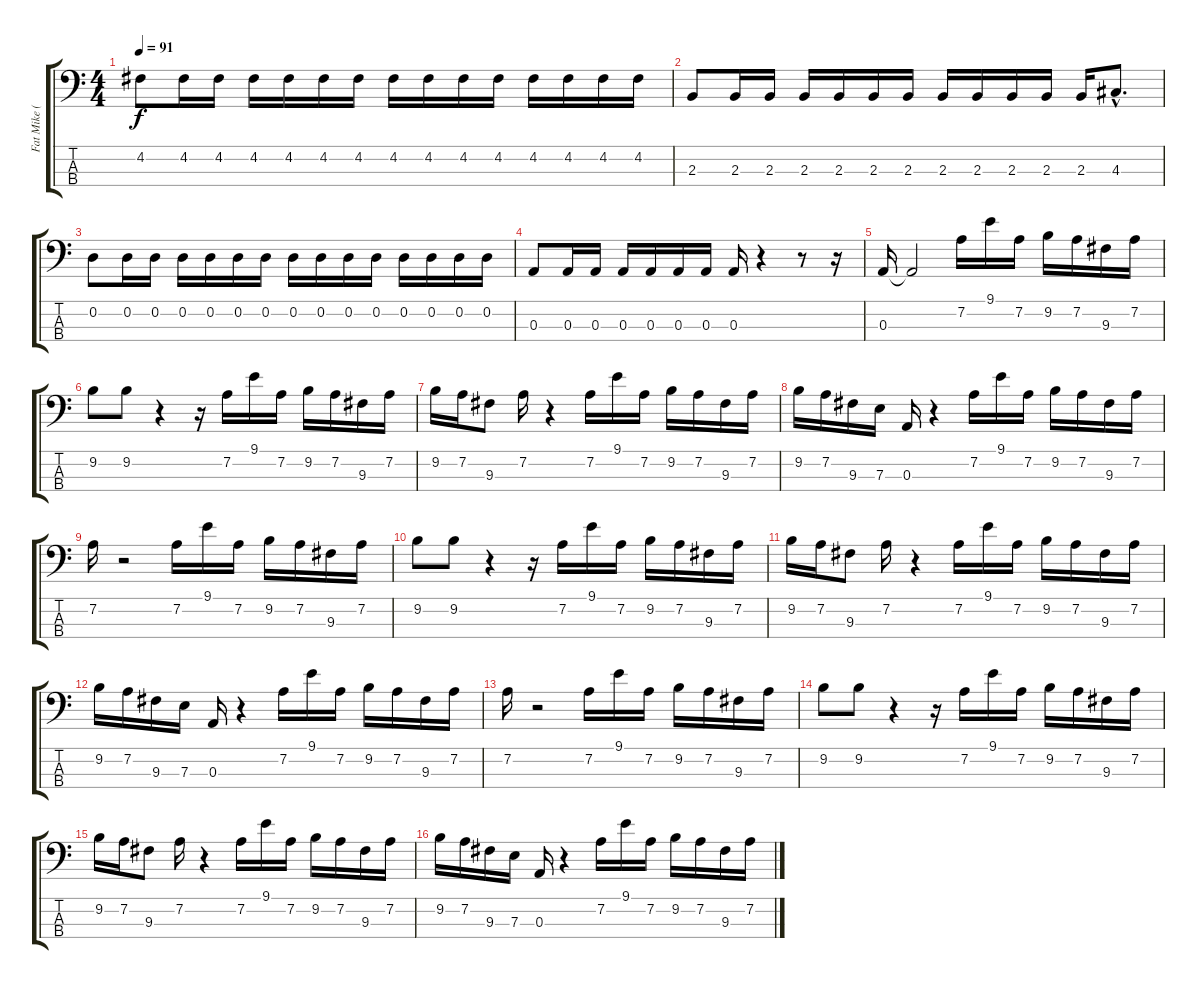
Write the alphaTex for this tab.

\track ("Fat Mike (fattest bass-player ever)" "Fat Mike (") {instrument electricbasspick}
\staff {score tabs}
\tuning (G2 D2 A1 E1) {hide}
\ts (4 4)
\tempo 91
\clef f4
\ks c
4.2.8{dy f} 4.2.16 4.2.16 4.2.16 4.2.16 4.2.16 4.2.16 4.2.16 4.2.16 4.2.16 4.2.16 4.2.16 4.2.16 4.2.16 4.2.16 |
2.3.8 2.3.16 2.3.16 2.3.16 2.3.16 2.3.16 2.3.16 2.3.16 2.3.16 2.3.16 2.3.16 2.3.16 4.3{hac}.8{d} |
0.2.8 0.2.16 0.2.16 0.2.16 0.2.16 0.2.16 0.2.16 0.2.16 0.2.16 0.2.16 0.2.16 0.2.16 0.2.16 0.2.16 0.2.16 |
0.3.8 0.3.16 0.3.16 0.3.16 0.3.16 0.3.16 0.3.16 0.3.16 r.4 r.8 r.16 |
0.3.16 0.3{t}.2 7.2.16 9.1.16 7.2.16 9.2.16 7.2.16 9.3.16 7.2.16 |
9.2.8 9.2.8 r.4 r.16 7.2.16 9.1.16 7.2.16 9.2.16 7.2.16 9.3.16 7.2.16 |
9.2.16 7.2.16 9.3.8 7.2.16 r.4 7.2.16 9.1.16 7.2.16 9.2.16 7.2.16 9.3.16 7.2.16 |
9.2.16 7.2.16 9.3.16 7.3.16 0.3.16 r.4 7.2.16 9.1.16 7.2.16 9.2.16 7.2.16 9.3.16 7.2.16 |
7.2.16 r.2 7.2.16 9.1.16 7.2.16 9.2.16 7.2.16 9.3.16 7.2.16 |
9.2.8 9.2.8 r.4 r.16 7.2.16 9.1.16 7.2.16 9.2.16 7.2.16 9.3.16 7.2.16 |
9.2.16 7.2.16 9.3.8 7.2.16 r.4 7.2.16 9.1.16 7.2.16 9.2.16 7.2.16 9.3.16 7.2.16 |
9.2.16 7.2.16 9.3.16 7.3.16 0.3.16 r.4 7.2.16 9.1.16 7.2.16 9.2.16 7.2.16 9.3.16 7.2.16 |
7.2.16 r.2 7.2.16 9.1.16 7.2.16 9.2.16 7.2.16 9.3.16 7.2.16 |
9.2.8 9.2.8 r.4 r.16 7.2.16 9.1.16 7.2.16 9.2.16 7.2.16 9.3.16 7.2.16 |
9.2.16 7.2.16 9.3.8 7.2.16 r.4 7.2.16 9.1.16 7.2.16 9.2.16 7.2.16 9.3.16 7.2.16 |
9.2.16 7.2.16 9.3.16 7.3.16 0.3.16 r.4 7.2.16 9.1.16 7.2.16 9.2.16 7.2.16 9.3.16 7.2.16
